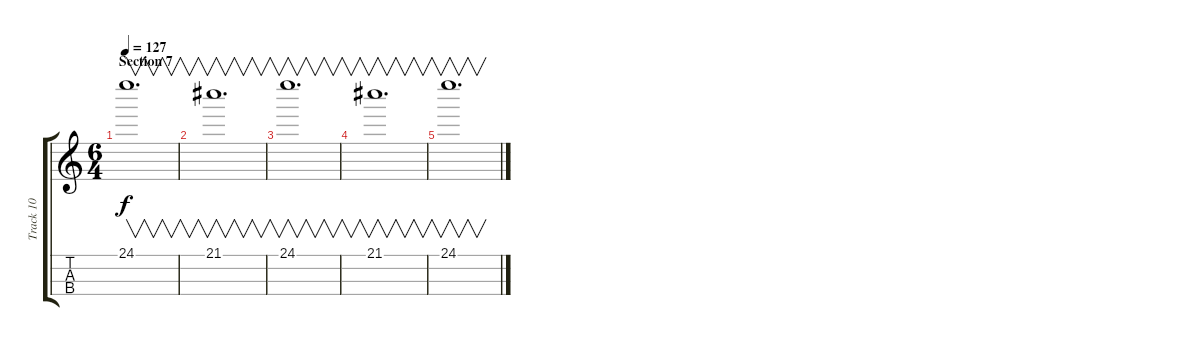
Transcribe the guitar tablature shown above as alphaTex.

\track ("Track 10" "Track 10") {instrument guitarharmonics}
\staff {score tabs}
\tuning (E4 B3 G3 D3) {hide}
\ts (6 4)
\section ("" "Section 7")
\tempo 127
\clef g2
\ks c
24.1.1{v d dy f} |
21.1.1{v d} |
24.1.1{v d} |
21.1.1{v d} |
24.1.1{v d}
